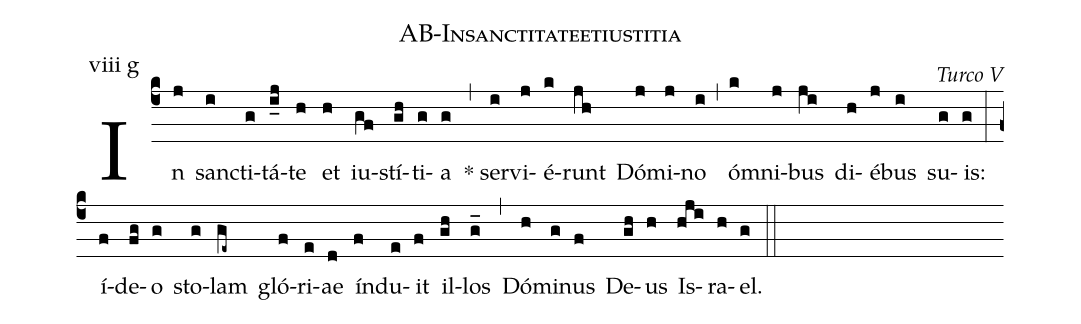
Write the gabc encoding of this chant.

name: AB-Insanctitateetiustitia;
commentary: Turco V;
annotation: viii g;
%%
(c4) In(j) san(i)cti(g)tá(i_j)te(h) et(h) iu(gf)stí(gh)ti(g)a(g) (,)* ser(i)vi(j)é(k)runt(jh) Dó(j)mi(j)no(i) (,) ó(k)mni(j)bus(ji) di(h)é(j)bus(i) su(g)is:(g) (:) í(f)de(fg)o(g) sto(g)lam(ge~) gló(f)ri(e)ae(d) ín(f)du(e)it(f) il(gh)los(g_) (,) Dó(h)mi(g)nus(f) De(gh)us(h) Is(hji)ra(h)el.(g) (::)
